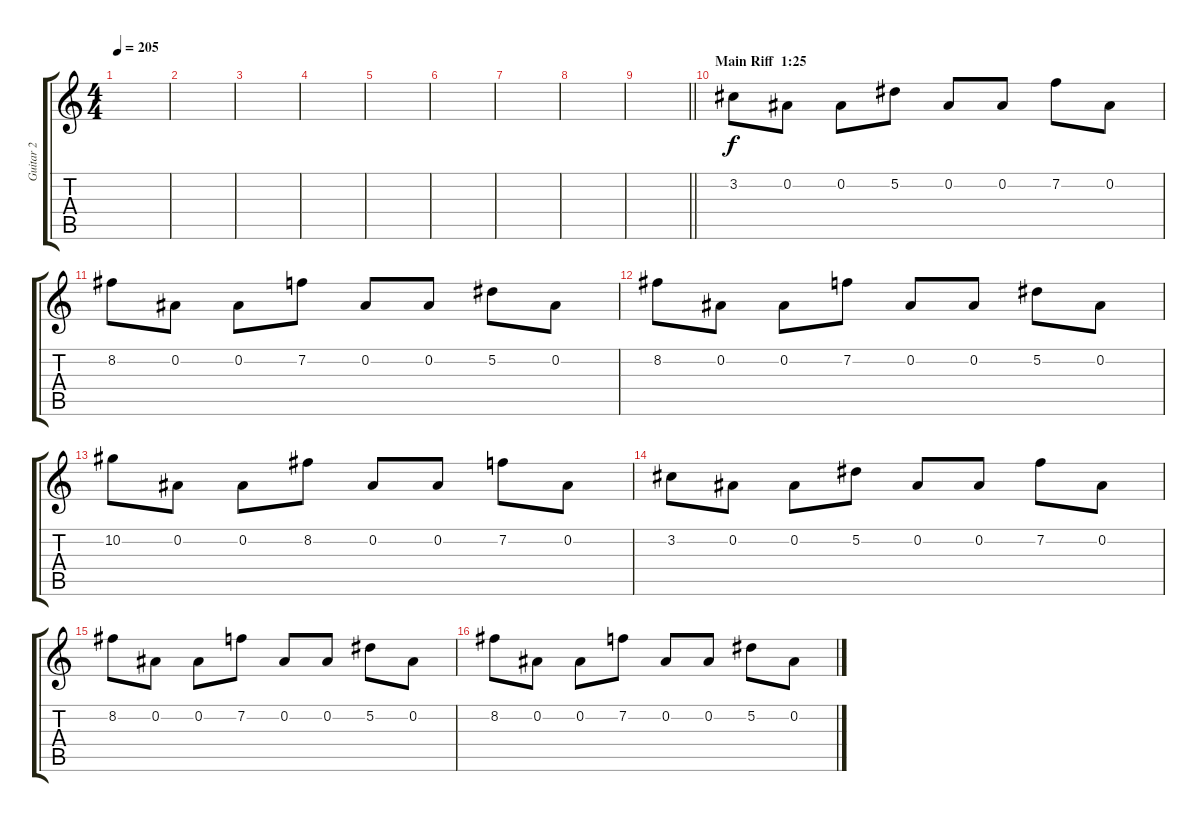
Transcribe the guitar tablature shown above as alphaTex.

\track ("Guitar 2" "Guitar 2") {instrument distortionguitar}
\staff {score tabs}
\tuning (Eb4 Bb3 Gb3 Db3 Ab2 Db2) {hide}
\ts (4 4)
\tempo 205
\clef g2
\ks c
|
|
|
|
|
|
|
|
\barLineRight lightlight
|
\section ("" "Main Riff  1:25")
3.2.8 0.2.8 0.2.8 5.2.8 0.2.8 0.2.8 7.2.8 0.2.8 |
8.2.8 0.2.8 0.2.8 7.2.8 0.2.8 0.2.8 5.2.8 0.2.8 |
8.2.8 0.2.8 0.2.8 7.2.8 0.2.8 0.2.8 5.2.8 0.2.8 |
10.2.8 0.2.8 0.2.8 8.2.8 0.2.8 0.2.8 7.2.8 0.2.8 |
3.2.8 0.2.8 0.2.8 5.2.8 0.2.8 0.2.8 7.2.8 0.2.8 |
8.2.8 0.2.8 0.2.8 7.2.8 0.2.8 0.2.8 5.2.8 0.2.8 |
8.2.8 0.2.8 0.2.8 7.2.8 0.2.8 0.2.8 5.2.8 0.2.8
